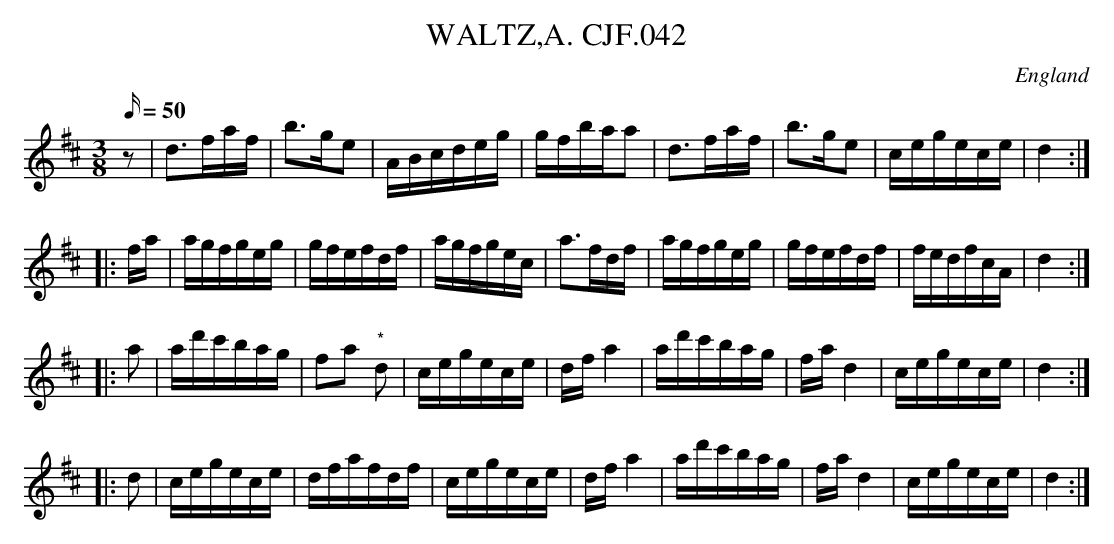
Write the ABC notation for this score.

X:1
T:WALTZ,A. CJF.042
M:3/8
L:1/16
Q:50
O:England
K:D
z2|d3faf|b3ge2|ABcdeg|gfbaa2|d3faf|\
b3ge2|cegece|d4:|:!fa|agfgeg|gfefdf|
agfgec|a3fdf|agfgeg|gfefdf|fedfcA|\
d4:|:!a2|ad'c'bag|f2a2 "*"d2|cegece|dfa4|ad'c'bag|
fad4|cegece|d4:|:!d2|cegece|dfafdf|\
cegece|dfa4|ad'c'bag|fad4|cegece|d4:|]
